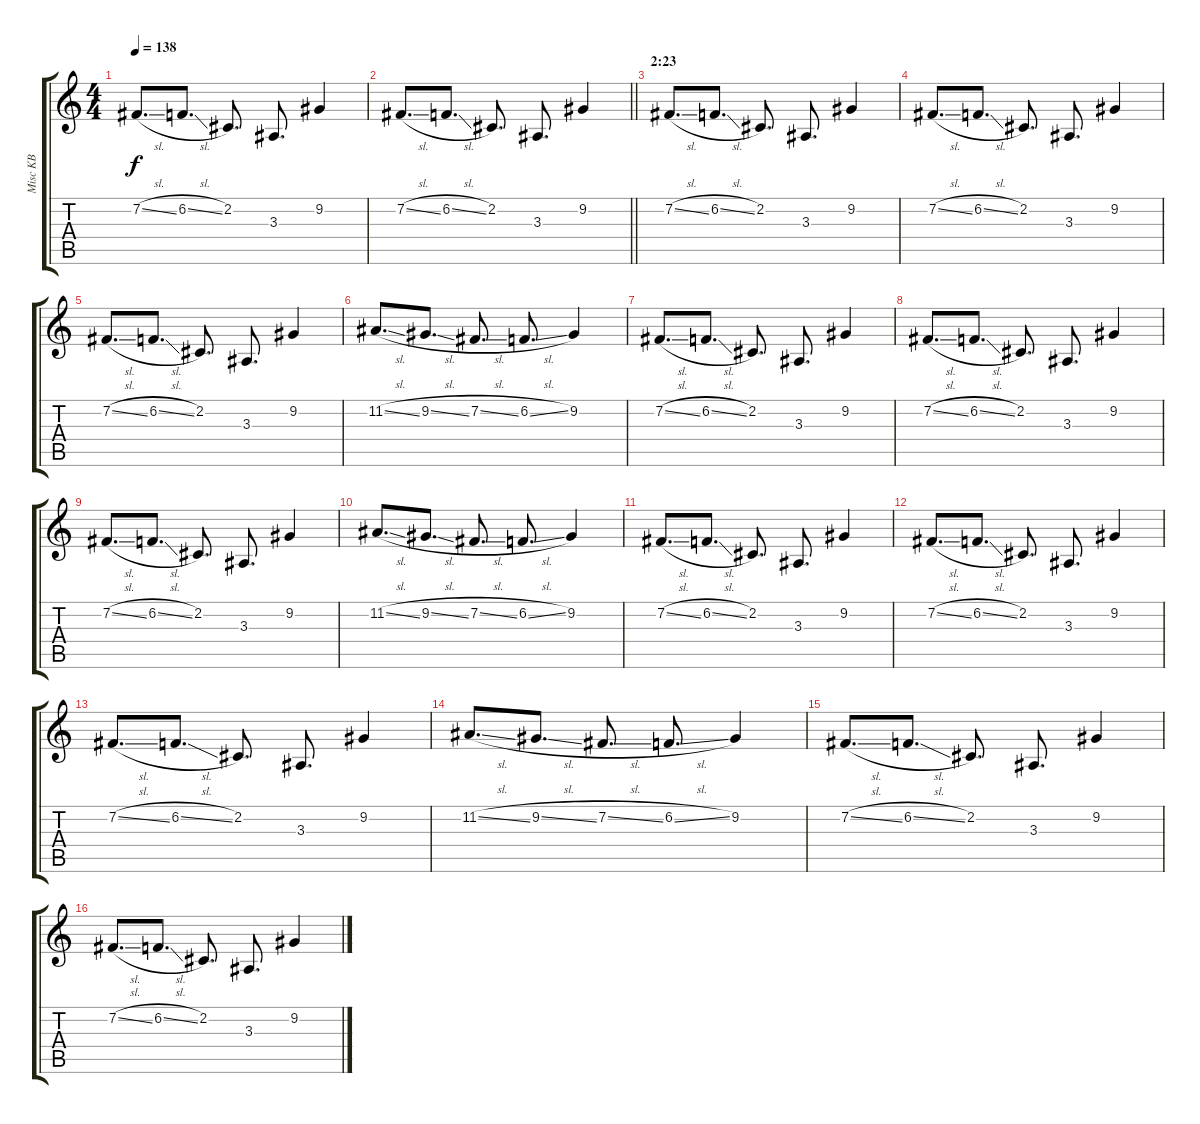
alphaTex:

\track ("Misc KB" "Misc KB") {instrument pad7halo}
\staff {score tabs}
\tuning (E4 B3 G3 D3 A2 E2) {hide}
\ts (4 4)
\tempo 138
\clef g2
\ks c
7.2{sl}.8{d dy f} 6.2{sl}.8{d} 2.2.8{d} 3.3.8{d} 9.2.4 |
\barLineRight lightlight
7.2{sl}.8{d} 6.2{sl}.8{d} 2.2.8{d} 3.3.8{d} 9.2.4 |
\section ("" "2:23")
7.2{sl}.8{d} 6.2{sl}.8{d} 2.2.8{d} 3.3.8{d} 9.2.4 |
7.2{sl}.8{d} 6.2{sl}.8{d} 2.2.8{d} 3.3.8{d} 9.2.4 |
7.2{sl}.8{d} 6.2{sl}.8{d} 2.2.8{d} 3.3.8{d} 9.2.4 |
11.2{sl}.8{d} 9.2{sl}.8{d} 7.2{sl}.8{d} 6.2{sl}.8{d} 9.2.4 |
7.2{sl}.8{d} 6.2{sl}.8{d} 2.2.8{d} 3.3.8{d} 9.2.4 |
7.2{sl}.8{d} 6.2{sl}.8{d} 2.2.8{d} 3.3.8{d} 9.2.4 |
7.2{sl}.8{d} 6.2{sl}.8{d} 2.2.8{d} 3.3.8{d} 9.2.4 |
11.2{sl}.8{d} 9.2{sl}.8{d} 7.2{sl}.8{d} 6.2{sl}.8{d} 9.2.4 |
7.2{sl}.8{d} 6.2{sl}.8{d} 2.2.8{d} 3.3.8{d} 9.2.4 |
7.2{sl}.8{d} 6.2{sl}.8{d} 2.2.8{d} 3.3.8{d} 9.2.4 |
7.2{sl}.8{d} 6.2{sl}.8{d} 2.2.8{d} 3.3.8{d} 9.2.4 |
11.2{sl}.8{d} 9.2{sl}.8{d} 7.2{sl}.8{d} 6.2{sl}.8{d} 9.2.4 |
7.2{sl}.8{d} 6.2{sl}.8{d} 2.2.8{d} 3.3.8{d} 9.2.4 |
7.2{sl}.8{d} 6.2{sl}.8{d} 2.2.8{d} 3.3.8{d} 9.2.4
